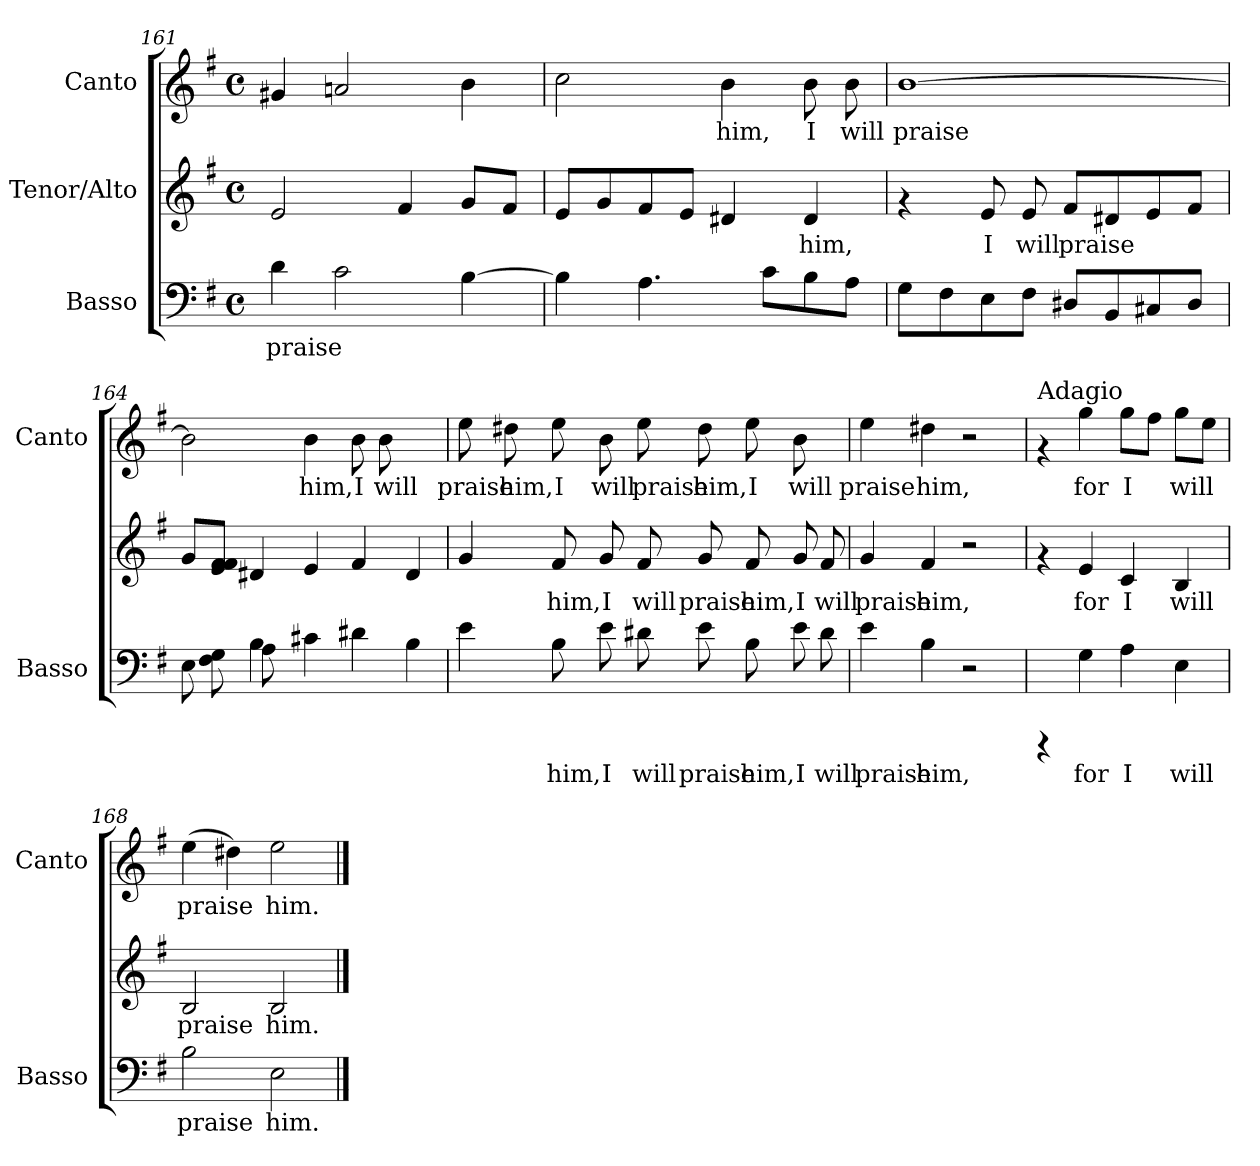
**kern	**text	**kern	**text	**kern	**text
*part3	*part3	*part2	*part2	*part1	*part1
*staff3	*staff3	*staff2	*staff2	*staff1	*staff1
*I"Basso	*	*I"Tenor/Alto	*	*I"Canto	*
*I'Basso	*	*	*	*I'Canto	*
*clefF4	*	*clefG2	*	*clefG2	*
*k[f#]	*	*k[f#]	*	*k[f#]	*
*G:	*	*G:	*	*G:	*
*M4/4	*	*M4/4	*	*M4/4	*
*met(c)	*	*met(c)	*	*met(c)	*
=161	=161	=161	=161	=161	=161
!	!LO:LY:b:cj	!	!LO:LY:b:cj	!	!LO:LY:b:cj
4d\	praise	2e/	.	4g#X/	.
!	!LO:LY:b:cj	!	!	!	!LO:LY:b:cj
2c\	.	.	.	2an/	.
!	!	!	!LO:LY:b:cj	!	!
.	.	4f#/	.	.	.
!	!LO:LY:b:cj	!	!LO:LY:b:cj	!	!LO:LY:b:cj
[>4B\	.	8g/L	.	4b\	.
!	!	!	!LO:LY:b:cj	!	!
.	.	8f#/J	.	.	.
=162	=162	=162	=162	=162	=162
!	!LO:LY:b:cj	!	!LO:LY:b:cj	!	!LO:LY:b:cj
4B\]	.	8e/L	.	2cc\	.
!	!	!	!LO:LY:b:cj	!	!
.	.	8g/	.	.	.
!	!LO:LY:b:cj	!	!LO:LY:b:cj	!	!
4.A\	.	8f#/	.	.	.
!	!	!	!LO:LY:b:cj	!	!
.	.	8e/J	.	.	.
!	!	!	!LO:LY:b:cj	!	!LO:LY:b:cj
.	.	4d#X/	.	4b\	him,
!	!LO:LY:b:cj	!	!	!	!
8c\L	.	.	.	.	.
!	!LO:LY:b:cj	!	!LO:LY:b:cj	!	!LO:LY:b:cj
8B\	.	4d#/	him,	8b\	I
!	!LO:LY:b:cj	!	!	!	!LO:LY:b:cj
8A\J	.	.	.	8b\	will
=163	=163	=163	=163	=163	=163
!	!LO:LY:b:cj	!	!	!	!LO:LY:b:cj
8G\L	.	4rf	.	[<1b	praise
!	!LO:LY:b:cj	!	!	!	!
8F#\	.	.	.	.	.
!	!LO:LY:b:cj	!	!LO:LY:b:cj	!	!
8E\	.	8e/	I	.	.
!	!LO:LY:b:cj	!	!LO:LY:b:cj	!	!
8F#\J	.	8e/	will	.	.
!	!LO:LY:b:cj	!	!LO:LY:b:cj	!	!
8D#X/L	.	8f#/L	praise	.	.
!	!LO:LY:b:cj	!	!LO:LY:b:cj	!	!
8BB/	.	8d#X/	.	.	.
!	!LO:LY:b:cj	!	!LO:LY:b:cj	!	!
8C#X/	.	8e/	.	.	.
!	!LO:LY:b:cj	!	!LO:LY:b:cj	!	!
8D#/J	.	8f#/J	.	.	.
!!LO:LB:g=z
=164	=164	=164	=164	=164	=164
!	!LO:LY:b:cj	!	!LO:LY:b:cj	!	!LO:LY:b:cj
*^	*	*	*	*	*
8E\L	4ryy	.	8g/L	.	2b\]	.
!	!	!LO:LY:b:cj	!	!LO:LY:b:cj	!	!
8F#\ 8G\	.	.	8f#/ 8e/ 8f#/J	.	.	.
!	!	!LO:LY:b:cj	!	!	!	!
4B\	8A\	.	4d#X/	.	.	.
.	2..ryy	.	.	.	.	.
!	!	!	!	!	!	!LO:LY:b:cj
4c#X\	.	.	4e/	.	4b\	him,
!	!	!LO:LY:b:cj	!	!LO:LY:b:cj	!	!LO:LY:b:cj
4d#X\	.	.	4f#/	.	8b\	I
!	!	!	!	!	!	!LO:LY:b:cj
.	.	.	.	.	8b\	will
!	!	!LO:LY:b:cj	!	!LO:LY:b:cj	!	!
4B\	.	.	4d#/	.	4ryy	.
*v	*v	*	*	*	*	*
=165	=165	=165	=165	=165	=165
!	!	!	!	!	!LO:LY:b:cj
4e\	.	4g/	.	8ee\	praise
!	!	!	!	!	!LO:LY:b:cj
.	.	.	.	8dd#X\	him,
!	!LO:LY:b:cj	!	!LO:LY:b:cj	!	!LO:LY:b:cj
8B\	him,	8f#/	him,	8ee\	I
!	!LO:LY:b:cj	!	!LO:LY:b:cj	!	!LO:LY:b:cj
8e\	I	8g/	I	8b\	will
!	!LO:LY:b:cj	!	!LO:LY:b:cj	!	!LO:LY:b:cj
8d#X\	will	8f#/	will	8ee\	praise
!	!LO:LY:b:cj	!	!LO:LY:b:cj	!	!LO:LY:b:cj
8e\	praise	8g/	praise	8dd#\	him,
!	!LO:LY:b:cj	!	!LO:LY:b:cj	!	!LO:LY:b:cj
8B\	him,	8f#/	him,	8ee\	I
!	!LO:LY:b:cj	!	!LO:LY:b:cj	!	!LO:LY:b:cj
8e\	I	8g/	I	8b\	will
!	!LO:LY:b:cj	!	!LO:LY:b:cj	!	!
8d#\	will	8f#/	will	8ryy	.
=166	=166	=166	=166	=166	=166
!	!LO:LY:b:cj	!	!LO:LY:b:cj	!	!LO:LY:b:cj
4e\	praise	4g/	praise	4ee\	praise
!	!LO:LY:b:cj	!	!LO:LY:b:cj	!	!LO:LY:b:cj
4B\	him,	4f#/	him,	4dd#X\	him,
2r	.	2r	.	2r	.
=167	=167	=167	=167	=167	=167
!	!	!	!	!LO:TX:a:t=Adagio	!
4rCCC	.	4rf	.	4rf	.
!	!LO:LY:b:cj	!	!LO:LY:b:cj	!	!LO:LY:b:cj
4G\	for	4e/	for	4gg\	for
!	!LO:LY:b:cj	!	!LO:LY:b:cj	!	!LO:LY:b:cj
4A\	I	4c/	I	8gg\L	I
!	!	!	!	!	!LO:LY:b:cj
.	.	.	.	8ff#\J	.
!	!LO:LY:b:cj	!	!LO:LY:b:cj	!	!LO:LY:b:cj
4E\	will	4B/	will	8gg\L	will
!	!	!	!	!	!LO:LY:b:cj
.	.	.	.	8ee\J	.
=168	=168	=168	=168	=168	=168
!	!LO:LY:b:cj	!	!LO:LY:b:cj	!	!LO:LY:b:cj
2B\	praise	2B/	praise	(>4ee\	praise
!	!	!	!	!	!LO:LY:b:cj
.	.	.	.	4dd#X\)	.
!	!LO:LY:b:cj	!	!LO:LY:b:cj	!	!LO:LY:b:cj
2E\	him.	2B/	him.	2ee\	him.
==	==	==	==	==	==
*-	*-	*-	*-	*-	*-
